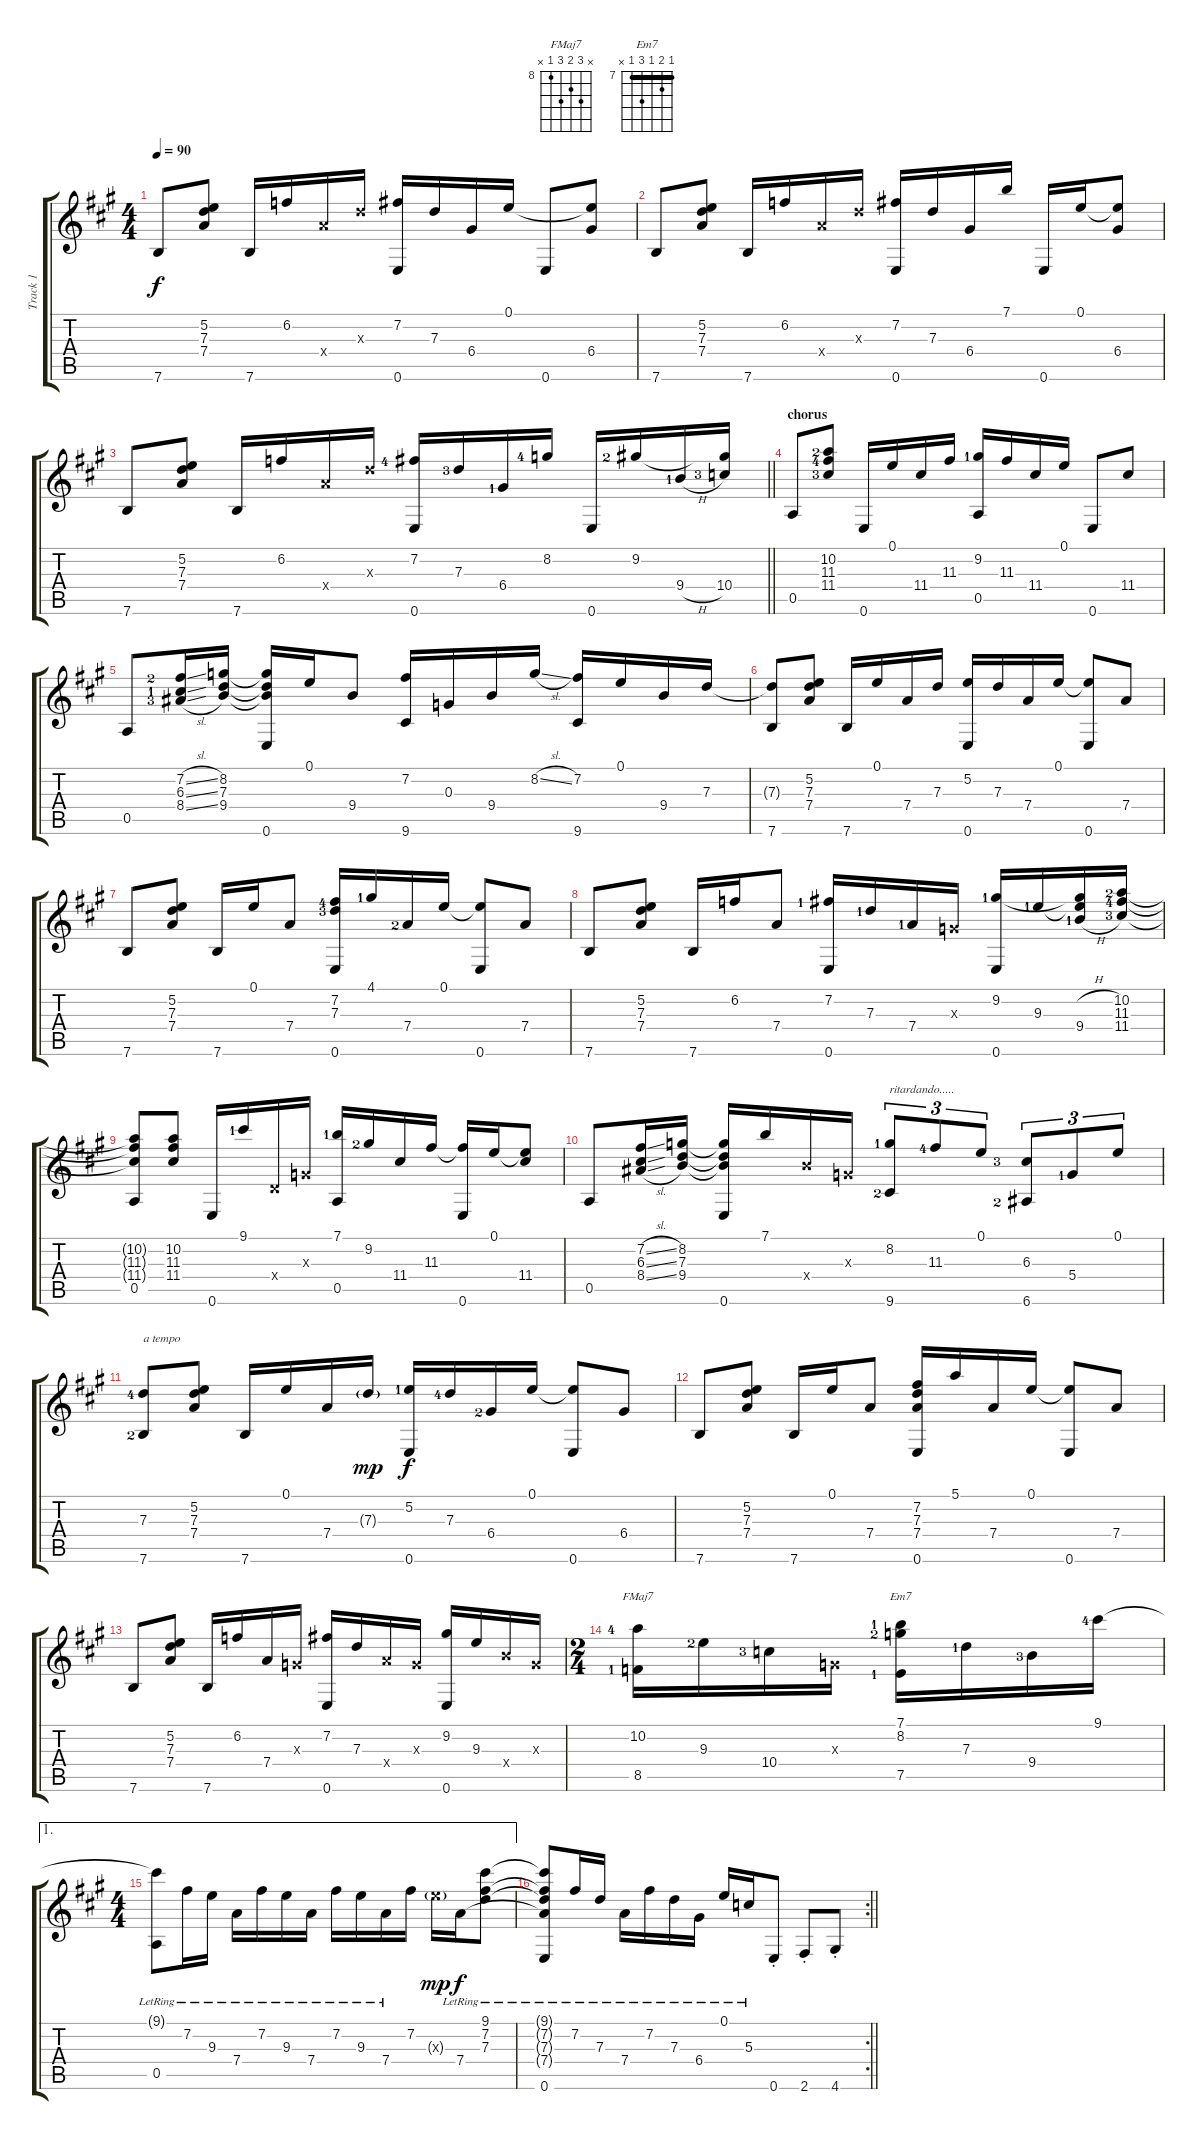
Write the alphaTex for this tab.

\track ("Track 1" "Track 1") {instrument acousticguitarsteel}
\staff {score tabs}
\tuning (E4 B3 G3 D3 A2 E2) {hide}
\chord ("FMaj7" x 10 9 10 8 x) {firstfret 8}
\chord ("Em7" 7 8 7 9 7 x) {firstfret 7 barre 7}
\ts (4 4)
\tempo 90
\clef g2
\ks a
7.6.8{dy f} (5.2 7.3 7.4).8 7.6.16 6.2.16 7.4{x}.16 7.3{x}.16 (7.2 0.6).16 7.3.16 6.4.16 0.1.16 0.6.8 (0.1{t} 6.4).8 |
7.6.8 (5.2 7.3 7.4).8 7.6.16 6.2.16 7.4{x}.16 7.3{x}.16 (7.2 0.6).16 7.3.16 6.4.16 7.1.16 0.6.16 0.1.16 (0.1{t} 6.4).8 |
\barLineRight lightlight
7.6.8 (5.2 7.3 7.4).8 7.6.16 6.2.16 7.4{x}.16 7.3{x}.16 (7.2{lf 5} 0.6).16 7.3{lf 4}.16 6.4{lf 2}.16 8.2{lf 5}.16 0.6.16 9.2{lf 3}.16 9.4{h lf 2}.16 (9.2{t} 10.4{lf 4}).16 |
\section ("" "chorus")
0.5.8 (10.2{lf 3} 11.3{lf 5} 11.4{lf 4}).8 0.6.16 0.1.16 11.4.16 11.3.16 (9.2{lf 2} 0.5).16 11.3.16 11.4.16 0.1.16 0.6.8 11.4.8 |
0.5.8 (7.2{sl lf 3} 6.3{sl lf 2} 8.4{sl lf 4}).16 (8.2 7.3 9.4).16 (8.2{t} 7.3{t} 9.4{t} 0.6).16 0.1.16 9.4.8 (7.2 9.6).16 0.3.16 9.4.16 8.2{sl}.16 (7.2 9.6).16 0.1.16 9.4.16 7.3.16 |
(7.3{t} 7.6).8 (5.2 7.3 7.4).8 7.6.16 0.1.16 7.4.16 7.3.16 (5.2 0.6).16 7.3.16 7.4.16 0.1.16 (0.1{t} 0.6).8 7.4.8 |
7.6.8 (5.2 7.3 7.4).8 7.6.16 0.1.16 7.4.8 (7.2{lf 5} 7.3{lf 4} 0.6).16 4.1{lf 2}.16 7.4{lf 3}.16 0.1.16 (0.1{t} 0.6).8 7.4.8 |
7.6.8 (5.2 7.3 7.4).8 7.6.16 6.2.16 7.4.8 (7.2{lf 2} 0.6).16 7.3{lf 2}.16 7.4{lf 2}.16 0.3{x}.16 (9.2{lf 2} 0.6).16 9.3{lf 2}.16 (9.2{h t} 9.3{h t} 9.4{h lf 2}).16 (10.2{lf 3} 11.3{lf 5} 11.4{lf 4}).16 |
(10.2{t} 11.3{t} 11.4{t} 0.5).8 (10.2 11.3 11.4).8 0.6.16 9.1{lf 2}.16 0.4{x}.16 0.3{x}.16 (7.1{lf 2} 0.5).16 9.2{lf 3}.16 11.4.16 11.3.16 (11.3{t} 0.6).16 0.1.16 (0.1{t} 11.4).8 |
0.5.8 (7.2{sl} 6.3{sl} 8.4{sl}).16 (8.2 7.3 9.4).16 (8.2{t} 7.3{t} 9.4{t} 0.6).16 7.1.16 9.4{x}.16 0.3{x}.16 (8.2{lf 2} 9.6{lf 3}).8{tu (3 2) txt "ritardando....."} 11.3{lf 5}.8{tu (3 2)} 0.1.8{tu (3 2)} (6.3{lf 4} 6.6{lf 3}).8{tu (3 2)} 5.4{lf 2}.8{tu (3 2)} 0.1.8{tu (3 2)} |
(7.3{lf 5} 7.6{lf 3}).8{txt "a tempo"} (5.2 7.3 7.4).8 7.6.16 0.1.16 7.4.16 7.3{g}.16{dy mp} (5.2{lf 2} 0.6).16{dy f} 7.3{lf 5}.16 6.4{lf 3}.16 0.1.16 (0.1{t} 0.6).8 6.4.8 |
7.6.8 (5.2 7.3 7.4).8 7.6.16 0.1.16 7.4.8 (7.2 7.3 7.4 0.6).16 5.1.16 7.4.16 0.1.16 (0.1{t} 0.6).8 7.4.8 |
7.6.8 (5.2 7.3 7.4).8 7.6.16 6.2.16 7.4.16 0.3{x}.16 (7.2 0.6).16 7.3.16 7.4{x}.16 0.3{x}.16 (9.2 0.6).16 9.3.16 9.4{x}.16 0.3{x}.16 |
\ts (2 4)
(10.2{lf 5} 8.5{lf 2}).16{ch "FMaj7"} 9.3{lf 3}.16 10.4{lf 4}.16 0.3{x}.16 (7.1{lf 2} 8.2{lf 3} 7.5{lf 2}).16{ch "Em7"} 7.3{lf 2}.16 9.4{lf 4}.16 9.1{lf 5}.16 |
\ae 1
\ts (4 4)
(9.1{t} 0.5{lr}).8 7.2{lr}.16 9.3{lr}.16 7.4{lr}.16 7.2{lr}.16 9.3{lr}.16 7.4{lr}.16 7.2{lr}.16 9.3{lr}.16 7.4{lr}.16 7.2.16 9.3{g x}.16{dy mp} 7.4{lr}.16{dy f} (9.1{lr} 7.2{lr} 7.3{lr}).8 |
\rc 2
\barLineRight lightlight
(9.1{t} 7.2{t} 7.3{t} 7.4{t} 0.6{lr}).8 7.2{lr}.16 7.3{lr}.16 7.4{lr}.16 7.2{lr}.16 7.3{lr}.16 6.4{lr}.16 0.1{lr}.16 5.3{lr}.16 0.6{st}.8 2.6{st}.8 4.6{st}.8
